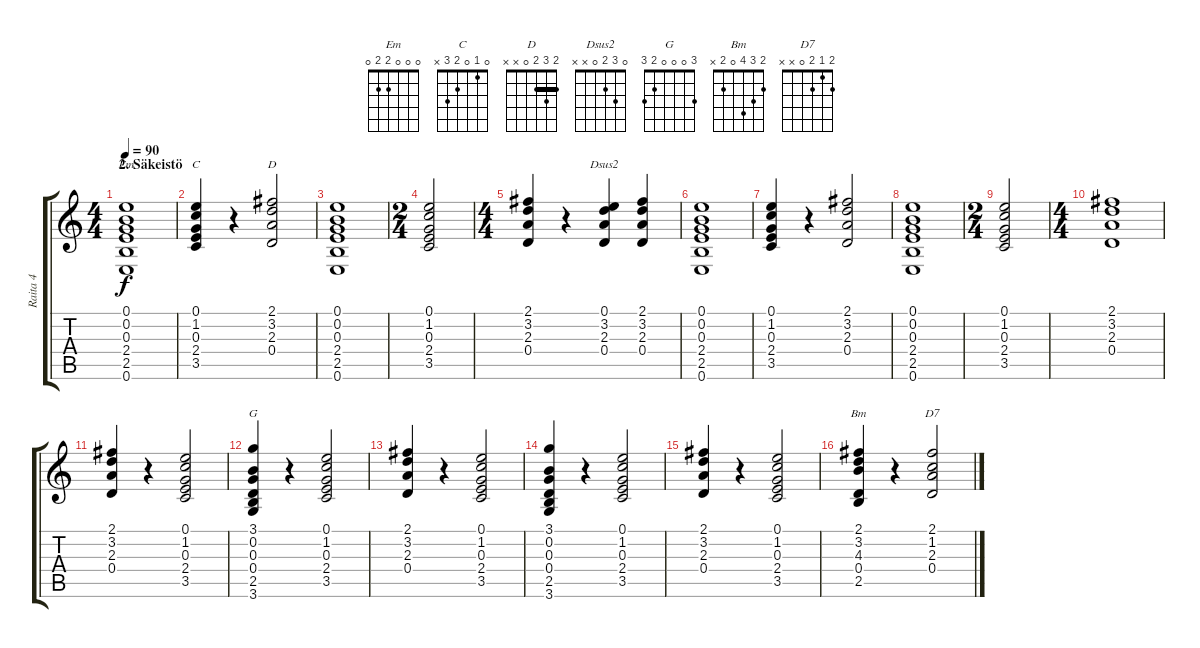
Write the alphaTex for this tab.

\track ("Raita 4" "Raita 4") {instrument acousticguitarnylon}
\staff {score tabs}
\tuning (E4 B3 G3 D3 A2 E2) {hide}
\chord ("Em" 0 0 0 2 2 0)
\chord ("C" 0 1 0 2 3 x)
\chord ("D" 2 3 2 0 x x) {barre 2}
\chord ("Dsus2" 0 3 2 0 x x)
\chord ("G" 3 0 0 0 2 3)
\chord ("Bm" 2 3 4 0 2 x)
\chord ("D7" 2 1 2 0 x x)
\ts (4 4)
\section ("" "2. Säkeistö")
\tempo 90
\clef g2
\ks c
(0.1 0.2 0.3 2.4 2.5 0.6).1{ch "Em" dy f} |
(0.1 1.2 0.3 2.4 3.5).4{ch "C"} r.4 (2.1 3.2 2.3 0.4).2{ch "D"} |
(0.1 0.2 0.3 2.4 2.5 0.6).1 |
\ts (2 4)
(0.1 1.2 0.3 2.4 3.5).2 |
\ts (4 4)
(2.1 3.2 2.3 0.4).4 r.4 (0.1 3.2 2.3 0.4).4{ch "Dsus2"} (2.1 3.2 2.3 0.4).4 |
(0.1 0.2 0.3 2.4 2.5 0.6).1 |
(0.1 1.2 0.3 2.4 3.5).4 r.4 (2.1 3.2 2.3 0.4).2 |
(0.1 0.2 0.3 2.4 2.5 0.6).1 |
\ts (2 4)
(0.1 1.2 0.3 2.4 3.5).2 |
\ts (4 4)
(2.1 3.2 2.3 0.4).1 |
(2.1 3.2 2.3 0.4).4 r.4 (0.1 1.2 0.3 2.4 3.5).2 |
(3.1 0.2 0.3 0.4 2.5 3.6).4{ch "G"} r.4 (0.1 1.2 0.3 2.4 3.5).2 |
(2.1 3.2 2.3 0.4).4 r.4 (0.1 1.2 0.3 2.4 3.5).2 |
(3.1 0.2 0.3 0.4 2.5 3.6).4 r.4 (0.1 1.2 0.3 2.4 3.5).2 |
(2.1 3.2 2.3 0.4).4 r.4 (0.1 1.2 0.3 2.4 3.5).2 |
(2.1 3.2 4.3 0.4 2.5).4{ch "Bm"} r.4 (2.1 1.2 2.3 0.4).2{ch "D7"}
